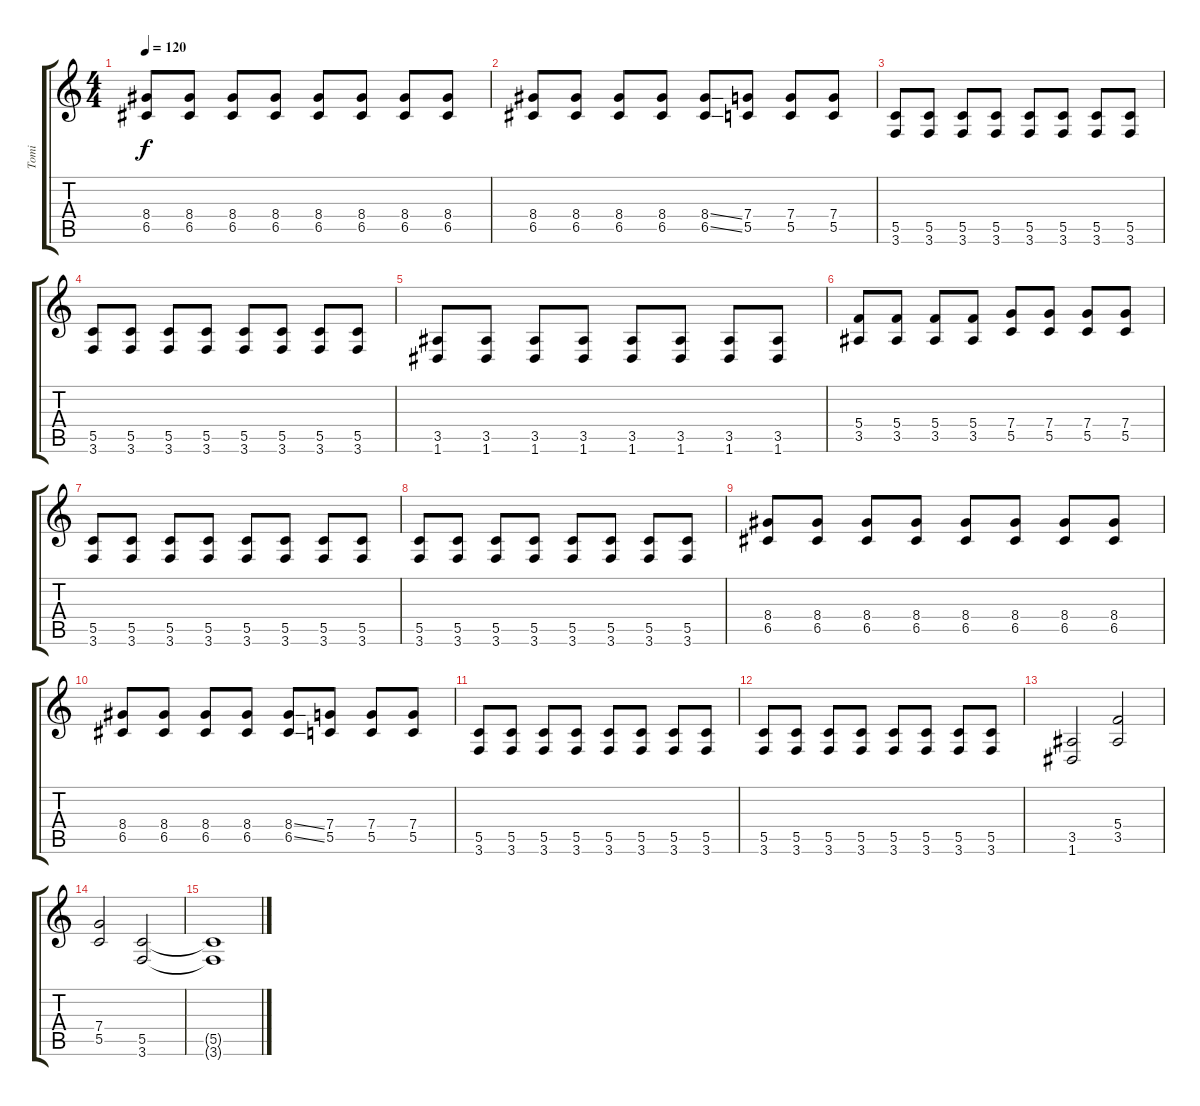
\track ("Tomi" "Tomi") {instrument distortionguitar}
\staff {score tabs}
\tuning (D4 A3 F3 C3 G2 D2) {hide}
\ts (4 4)
\tempo 120
\clef g2
\ks c
(8.4 6.5).8{dy f} (8.4 6.5).8 (8.4 6.5).8 (8.4 6.5).8 (8.4 6.5).8 (8.4 6.5).8 (8.4 6.5).8 (8.4 6.5).8 |
(8.4 6.5).8 (8.4 6.5).8 (8.4 6.5).8 (8.4 6.5).8 (8.4{ss} 6.5{ss}).8 (7.4 5.5).8 (7.4 5.5).8 (7.4 5.5).8 |
(5.5 3.6).8 (5.5 3.6).8 (5.5 3.6).8 (5.5 3.6).8 (5.5 3.6).8 (5.5 3.6).8 (5.5 3.6).8 (5.5 3.6).8 |
(5.5 3.6).8 (5.5 3.6).8 (5.5 3.6).8 (5.5 3.6).8 (5.5 3.6).8 (5.5 3.6).8 (5.5 3.6).8 (5.5 3.6).8 |
(3.5 1.6).8 (3.5 1.6).8 (3.5 1.6).8 (3.5 1.6).8 (3.5 1.6).8 (3.5 1.6).8 (3.5 1.6).8 (3.5 1.6).8 |
(5.4 3.5).8 (5.4 3.5).8 (5.4 3.5).8 (5.4 3.5).8 (7.4 5.5).8 (7.4 5.5).8 (7.4 5.5).8 (7.4 5.5).8 |
(5.5 3.6).8 (5.5 3.6).8 (5.5 3.6).8 (5.5 3.6).8 (5.5 3.6).8 (5.5 3.6).8 (5.5 3.6).8 (5.5 3.6).8 |
(5.5 3.6).8 (5.5 3.6).8 (5.5 3.6).8 (5.5 3.6).8 (5.5 3.6).8 (5.5 3.6).8 (5.5 3.6).8 (5.5 3.6).8 |
(8.4 6.5).8 (8.4 6.5).8 (8.4 6.5).8 (8.4 6.5).8 (8.4 6.5).8 (8.4 6.5).8 (8.4 6.5).8 (8.4 6.5).8 |
(8.4 6.5).8 (8.4 6.5).8 (8.4 6.5).8 (8.4 6.5).8 (8.4{ss} 6.5{ss}).8 (7.4 5.5).8 (7.4 5.5).8 (7.4 5.5).8 |
(5.5 3.6).8 (5.5 3.6).8 (5.5 3.6).8 (5.5 3.6).8 (5.5 3.6).8 (5.5 3.6).8 (5.5 3.6).8 (5.5 3.6).8 |
(5.5 3.6).8 (5.5 3.6).8 (5.5 3.6).8 (5.5 3.6).8 (5.5 3.6).8 (5.5 3.6).8 (5.5 3.6).8 (5.5 3.6).8 |
(3.5 1.6).2 (5.4 3.5).2 |
(7.4 5.5).2 (5.5 3.6).2 |
(5.5{t} 3.6{t}).1
